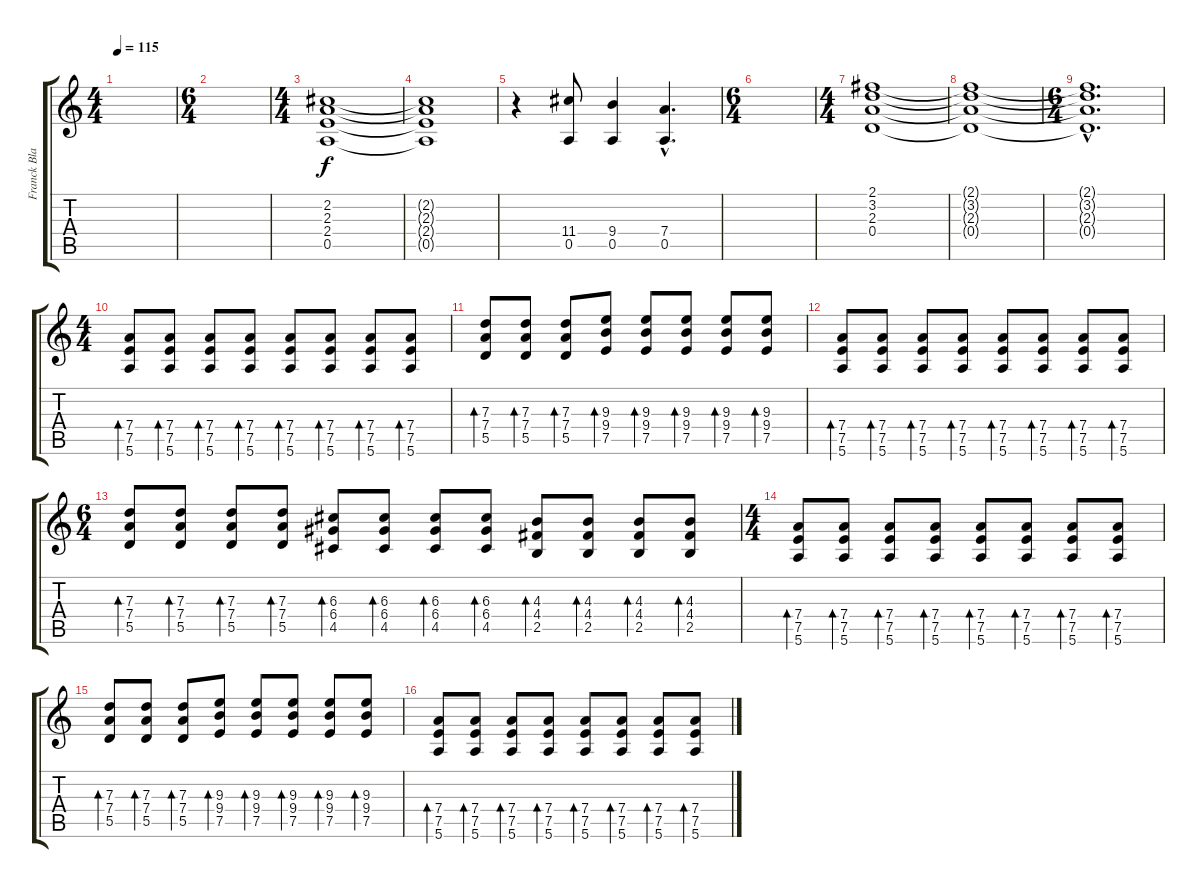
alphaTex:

\track ("Franck Black" "Franck Bla") {instrument overdrivenguitar}
\staff {score tabs}
\tuning (E4 B3 G3 D3 A2 E2) {hide}
\ts (4 4)
\tempo 115
\clef g2
\ks c
|
\ts (6 4)
|
\ts (4 4)
(2.2 2.3 2.4 0.5).1{volume 0} |
(2.2{t} 2.3{t} 2.4{t} 0.5{t}).1 |
r.4{volume 10} (11.4 0.5).8 (9.4 0.5).4 (7.4{hac} 0.5{hac}).4{d} |
\ts (6 4)
|
\ts (4 4)
\section ("" "")
(2.1 3.2 2.3 0.4).1 |
(2.1{t} 3.2{t} 2.3{t} 0.4{t}).1 |
\ts (6 4)
(2.1{hac t} 3.2{hac t} 2.3{hac t} 0.4{hac t}).1{d} |
\ts (4 4)
(7.4 7.5 5.6).8{bd 60} (7.4 7.5 5.6).8{bd 60} (7.4 7.5 5.6).8{bd 60} (7.4 7.5 5.6).8{bd 60} (7.4 7.5 5.6).8{bd 60} (7.4 7.5 5.6).8{bd 60} (7.4 7.5 5.6).8{bd 60} (7.4 7.5 5.6).8{bd 60} |
(7.3 7.4 5.5).8{bd 60} (7.3 7.4 5.5).8{bd 60} (7.3 7.4 5.5).8{bd 60} (9.3 9.4 7.5).8{bd 60} (9.3 9.4 7.5).8{bd 60} (9.3 9.4 7.5).8{bd 60} (9.3 9.4 7.5).8{bd 60} (9.3 9.4 7.5).8{bd 60} |
(7.4 7.5 5.6).8{bd 60} (7.4 7.5 5.6).8{bd 60} (7.4 7.5 5.6).8{bd 60} (7.4 7.5 5.6).8{bd 60} (7.4 7.5 5.6).8{bd 60} (7.4 7.5 5.6).8{bd 60} (7.4 7.5 5.6).8{bd 60} (7.4 7.5 5.6).8{bd 60} |
\ts (6 4)
(7.3 7.4 5.5).8{bd 60} (7.3 7.4 5.5).8{bd 60} (7.3 7.4 5.5).8{bd 60} (7.3 7.4 5.5).8{bd 60} (6.3 6.4 4.5).8{bd 60} (6.3 6.4 4.5).8{bd 60} (6.3 6.4 4.5).8{bd 60} (6.3 6.4 4.5).8{bd 60} (4.3 4.4 2.5).8{bd 60} (4.3 4.4 2.5).8{bd 60} (4.3 4.4 2.5).8{bd 60} (4.3 4.4 2.5).8{bd 60} |
\ts (4 4)
(7.4 7.5 5.6).8{bd 60} (7.4 7.5 5.6).8{bd 60} (7.4 7.5 5.6).8{bd 60} (7.4 7.5 5.6).8{bd 60} (7.4 7.5 5.6).8{bd 60} (7.4 7.5 5.6).8{bd 60} (7.4 7.5 5.6).8{bd 60} (7.4 7.5 5.6).8{bd 60} |
(7.3 7.4 5.5).8{bd 60} (7.3 7.4 5.5).8{bd 60} (7.3 7.4 5.5).8{bd 60} (9.3 9.4 7.5).8{bd 60} (9.3 9.4 7.5).8{bd 60} (9.3 9.4 7.5).8{bd 60} (9.3 9.4 7.5).8{bd 60} (9.3 9.4 7.5).8{bd 60} |
(7.4 7.5 5.6).8{bd 60} (7.4 7.5 5.6).8{bd 60} (7.4 7.5 5.6).8{bd 60} (7.4 7.5 5.6).8{bd 60} (7.4 7.5 5.6).8{bd 60} (7.4 7.5 5.6).8{bd 60} (7.4 7.5 5.6).8{bd 60} (7.4 7.5 5.6).8{bd 60}
